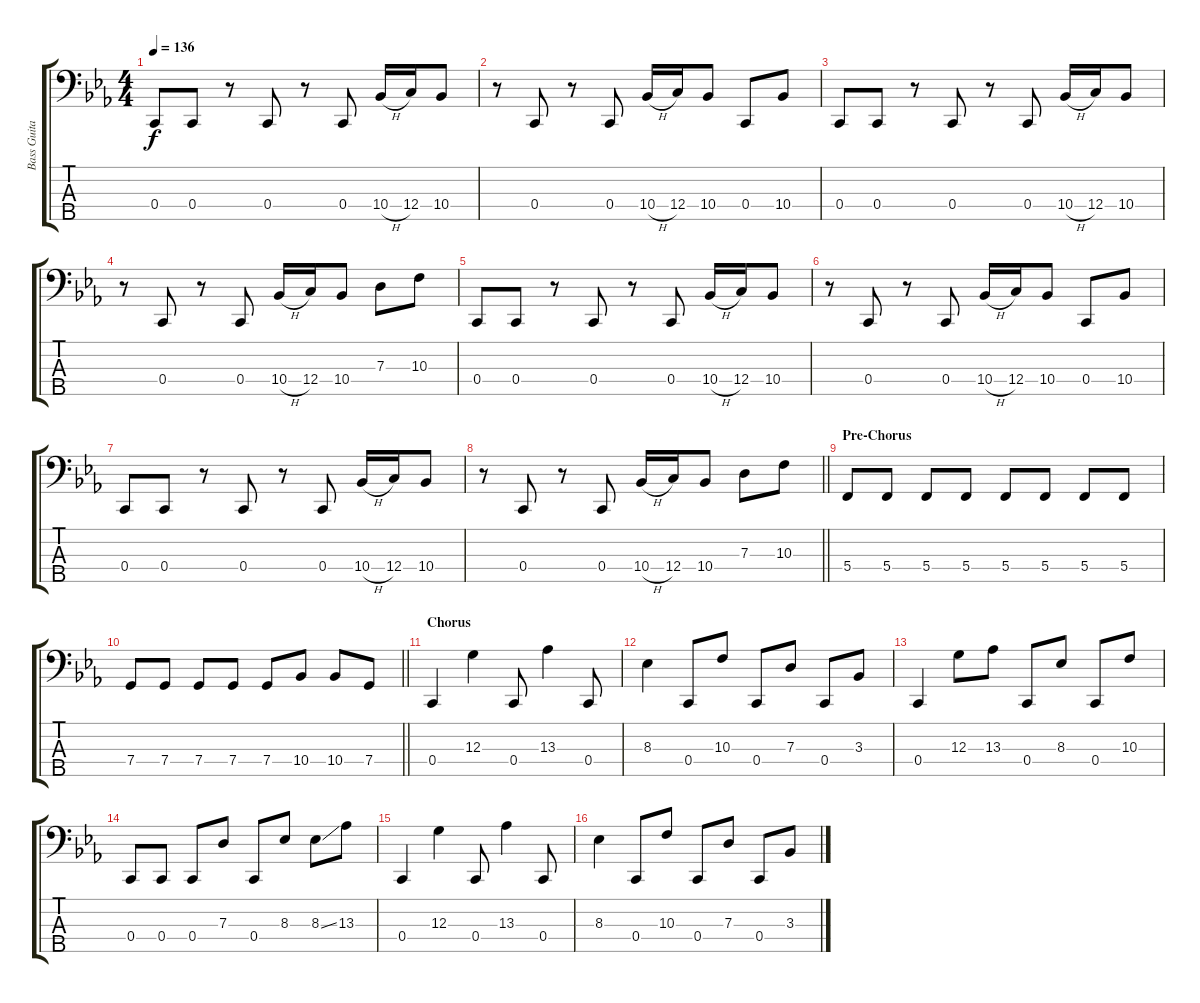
\track ("Bass Guitar" "Bass Guita") {instrument electricbasspick}
\staff {score tabs}
\tuning (F2 C2 G1 C1 A0) {hide}
\ts (4 4)
\tempo 136
\clef f4
\ks eb
0.4.8{dy f} 0.4.8 r.8 0.4.8 r.8 0.4.8 10.4{h}.16 12.4.16 10.4.8 |
r.8 0.4.8 r.8 0.4.8 10.4{h}.16 12.4.16 10.4.8 0.4.8 10.4.8 |
0.4.8 0.4.8 r.8 0.4.8 r.8 0.4.8 10.4{h}.16 12.4.16 10.4.8 |
r.8 0.4.8 r.8 0.4.8 10.4{h}.16 12.4.16 10.4.8 7.3.8 10.3.8 |
0.4.8 0.4.8 r.8 0.4.8 r.8 0.4.8 10.4{h}.16 12.4.16 10.4.8 |
r.8 0.4.8 r.8 0.4.8 10.4{h}.16 12.4.16 10.4.8 0.4.8 10.4.8 |
0.4.8 0.4.8 r.8 0.4.8 r.8 0.4.8 10.4{h}.16 12.4.16 10.4.8 |
\barLineRight lightlight
r.8 0.4.8 r.8 0.4.8 10.4{h}.16 12.4.16 10.4.8 7.3.8 10.3.8 |
\section ("" "Pre-Chorus")
5.4.8 5.4.8 5.4.8 5.4.8 5.4.8 5.4.8 5.4.8 5.4.8 |
\barLineRight lightlight
7.4.8 7.4.8 7.4.8 7.4.8 7.4.8 10.4.8 10.4.8 7.4.8 |
\section ("" "Chorus")
0.4.4 12.3.4 0.4.8 13.3.4 0.4.8 |
8.3.4 0.4.8 10.3.8 0.4.8 7.3.8 0.4.8 3.3.8 |
0.4.4 12.3.8 13.3.8 0.4.8 8.3.8 0.4.8 10.3.8 |
0.4.8 0.4.8 0.4.8 7.3.8 0.4.8 8.3.8 8.3{ss}.8 13.3.8 |
0.4.4 12.3.4 0.4.8 13.3.4 0.4.8 |
8.3.4 0.4.8 10.3.8 0.4.8 7.3.8 0.4.8 3.3.8
